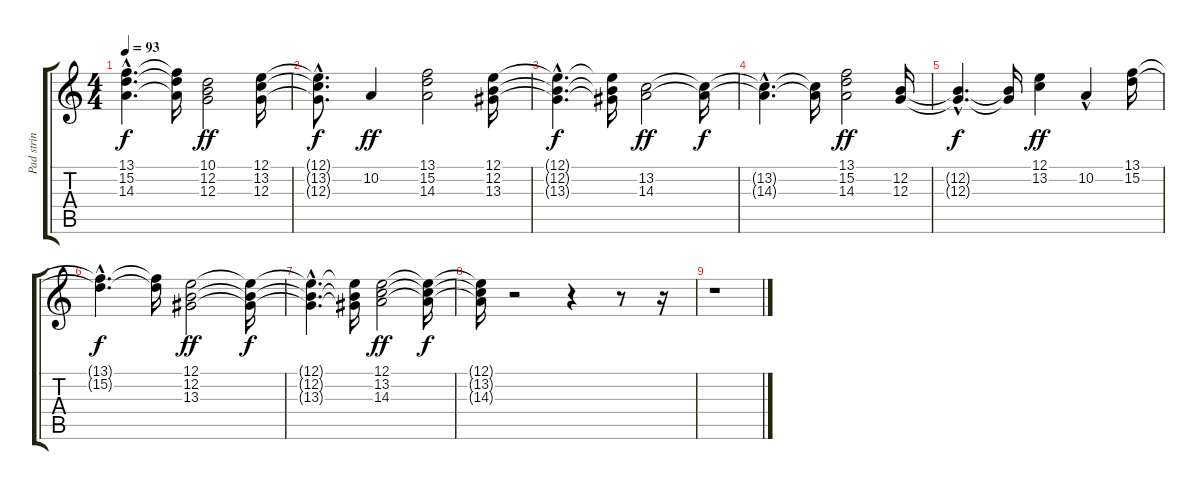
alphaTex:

\track ("Pad strin" "Pad strin") {instrument stringensemble2}
\staff {score tabs}
\tuning (E4 B3 G3 D3 A2 E2) {hide}
\ts (4 4)
\tempo 93
\clef g2
\ks c
(13.1{hac t} 15.2{hac t} 14.3{hac t}).4{d dy f} (13.1{t} 15.2{t} 14.3{t}).16 (10.1 12.2 12.3).2{dy ff} (12.1 13.2 12.3).16 |
(12.1{hac t} 13.2{hac t} 12.3{hac t}).8{d dy f} 10.2.4{dy ff} (13.1 15.2 14.3).2 (12.1 12.2 13.3).16 |
(12.1{hac t} 12.2{hac t} 13.3{hac t}).4{d dy f} (12.1{t} 12.2{t} 13.3{t}).16 (13.2 14.3).2{dy ff} (13.2{t} 14.3{t}).16{dy f} |
(13.2{hac t} 14.3{hac t}).4{d} (13.2{t} 14.3{t}).16 (13.1 15.2 14.3).2{dy ff} (12.2 12.3).16 |
(12.2{hac t} 12.3{hac t}).4{d dy f} (12.2{t} 12.3{t}).16 (12.1 13.2).4{dy ff} 10.2{hac}.4 (13.1 15.2).16 |
(13.1{hac t} 15.2{hac t}).4{d dy f} (13.1{t} 15.2{t}).16 (12.1 12.2 13.3).2{dy ff} (12.1{t} 12.2{t} 13.3{t}).16{dy f} |
(12.1{hac t} 12.2{hac t} 13.3{hac t}).4{d} (12.1{t} 12.2{t} 13.3{t}).16 (12.1 13.2 14.3).2{dy ff} (12.1{t} 13.2{t} 14.3{t}).16{dy f} |
(12.1{t} 13.2{t} 14.3{t}).16 r.2 r.4 r.8 r.16 |
r.1
